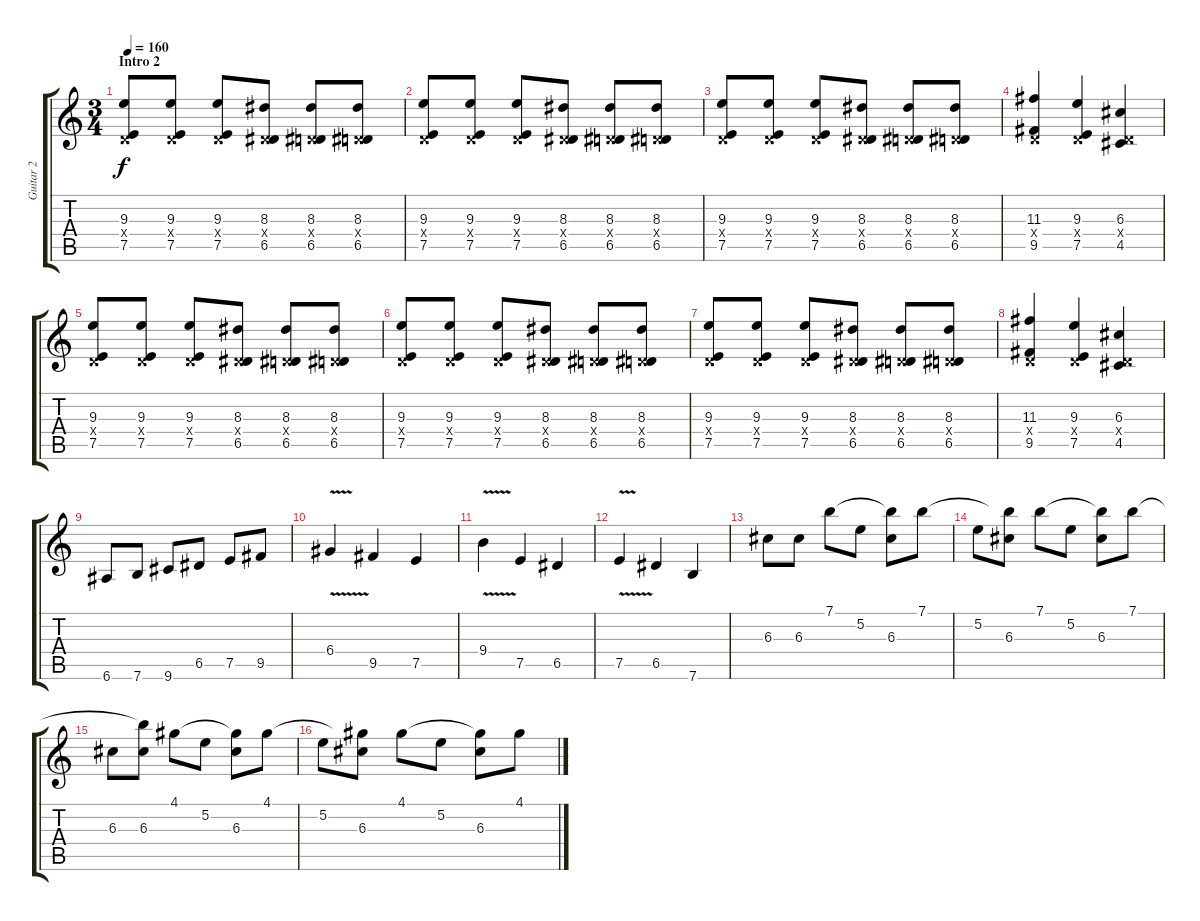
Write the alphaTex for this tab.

\track ("Guitar 2" "Guitar 2") {instrument distortionguitar}
\staff {score tabs}
\tuning (E4 B3 G3 D3 A2 E2) {hide}
\ts (3 4)
\section ("" "Intro 2")
\tempo 160
\clef g2
\ks c
(9.3 0.4{x} 7.5).8{dy f volume 13 balance 11} (9.3 0.4{x} 7.5).8 (9.3 0.4{x} 7.5).8 (8.3 0.4{x} 6.5).8 (8.3 0.4{x} 6.5).8 (8.3 0.4{x} 6.5).8 |
(9.3 0.4{x} 7.5).8 (9.3 0.4{x} 7.5).8 (9.3 0.4{x} 7.5).8 (8.3 0.4{x} 6.5).8 (8.3 0.4{x} 6.5).8 (8.3 0.4{x} 6.5).8 |
(9.3 0.4{x} 7.5).8 (9.3 0.4{x} 7.5).8 (9.3 0.4{x} 7.5).8 (8.3 0.4{x} 6.5).8 (8.3 0.4{x} 6.5).8 (8.3 0.4{x} 6.5).8 |
(11.3 0.4{x} 9.5).4 (9.3 0.4{x} 7.5).4 (6.3 0.4{x} 4.5).4 |
(9.3 0.4{x} 7.5).8 (9.3 0.4{x} 7.5).8 (9.3 0.4{x} 7.5).8 (8.3 0.4{x} 6.5).8 (8.3 0.4{x} 6.5).8 (8.3 0.4{x} 6.5).8 |
(9.3 0.4{x} 7.5).8 (9.3 0.4{x} 7.5).8 (9.3 0.4{x} 7.5).8 (8.3 0.4{x} 6.5).8 (8.3 0.4{x} 6.5).8 (8.3 0.4{x} 6.5).8 |
(9.3 0.4{x} 7.5).8 (9.3 0.4{x} 7.5).8 (9.3 0.4{x} 7.5).8 (8.3 0.4{x} 6.5).8 (8.3 0.4{x} 6.5).8 (8.3 0.4{x} 6.5).8 |
(11.3 0.4{x} 9.5).4 (9.3 0.4{x} 7.5).4 (6.3 0.4{x} 4.5).4 |
6.6.8 7.6.8 9.6.8 6.5.8 7.5.8 9.5.8 |
6.4{v}.4 9.5.4 7.5.4 |
9.4{v}.4 7.5.4 6.5.4 |
7.5{v}.4 6.5.4 7.6.4 |
6.3.8 6.3.8 7.1.8 5.2.8 (7.1{t} 6.3).8 7.1.8 |
5.2.8 (7.1{t} 6.3).8 7.1.8 5.2.8 (7.1{t} 6.3).8 7.1.8 |
6.3.8 (7.1{t} 6.3).8 4.1.8 5.2.8 (4.1{t} 6.3).8 4.1.8 |
5.2.8 (4.1{t} 6.3).8 4.1.8 5.2.8 (4.1{t} 6.3).8 4.1.8
